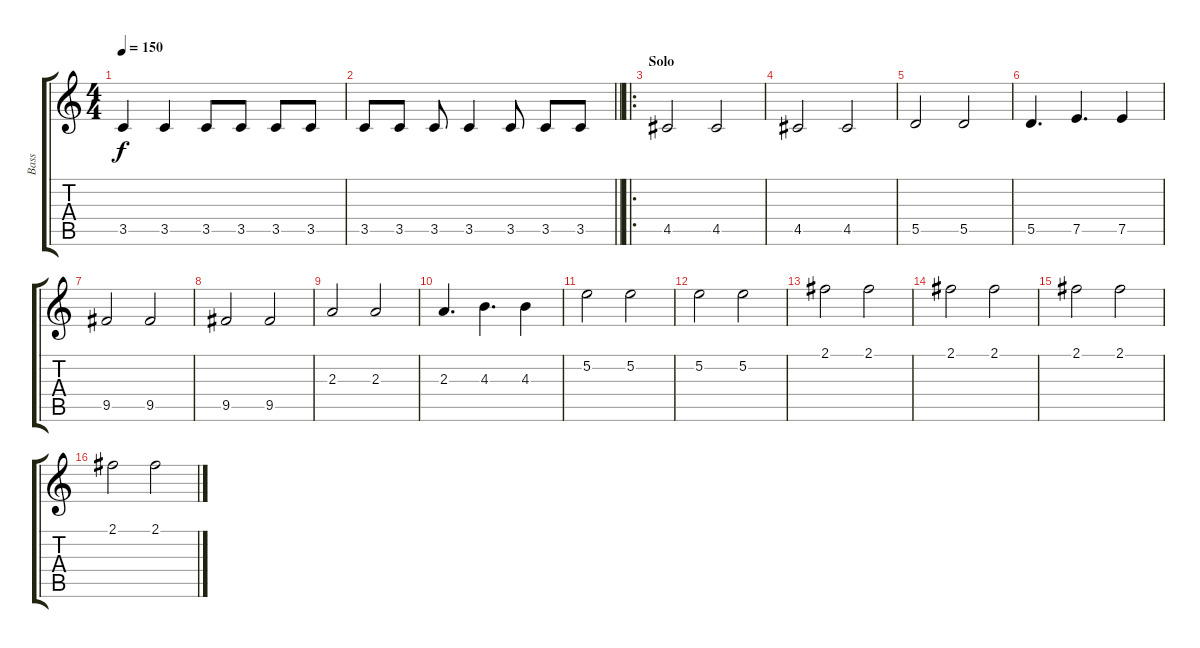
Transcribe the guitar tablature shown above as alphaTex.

\track ("Bass" "Bass") {solo instrument electricbassfinger}
\staff {score tabs}
\tuning (E4 B3 G3 D3 A2 E2) {hide}
\ts (4 4)
\tempo 150
\clef g2
\ks c
3.5.4{dy f} 3.5.4 3.5.8 3.5.8 3.5.8 3.5.8 |
\barLineRight lightlight
3.5.8 3.5.8 3.5.8 3.5.4 3.5.8 3.5.8 3.5.8 |
\ro
\section ("" "Solo")
4.5.2 4.5.2 |
4.5.2 4.5.2 |
5.5.2 5.5.2 |
5.5.4{d} 7.5.4{d} 7.5.4 |
9.5.2 9.5.2 |
9.5.2 9.5.2 |
2.3.2 2.3.2 |
2.3.4{d} 4.3.4{d} 4.3.4 |
5.2.2 5.2.2 |
5.2.2 5.2.2 |
2.1.2 2.1.2 |
2.1.2 2.1.2 |
2.1.2 2.1.2 |
2.1.2 2.1.2
